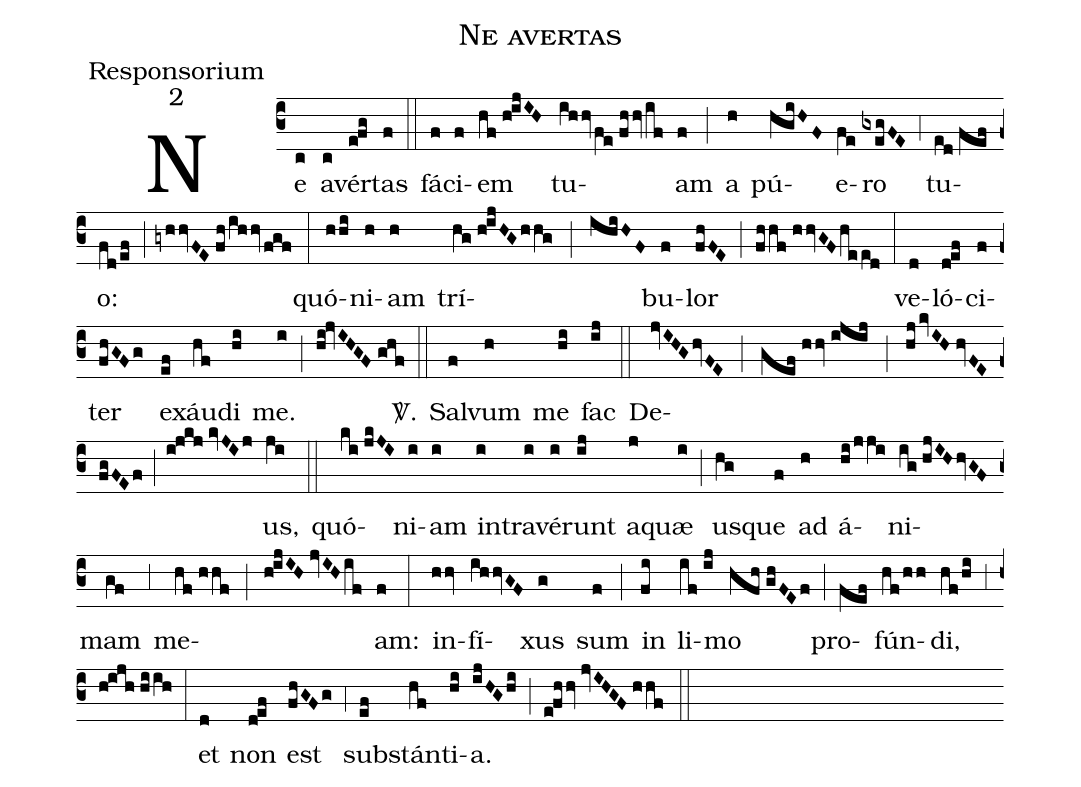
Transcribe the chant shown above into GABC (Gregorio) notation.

name:Ne avertas;
office-part:Responsorium;
mode:2;
%%
(c3) Ne(c) a(c)vér(e!fg)tas(f) (::) fá(f)ci(f)em(hf//h!ijIH) tu(ihhvfe//fhhv/if)am(f) (;) a(h) pú(hgiHF)e(fe)ro(gxegFE) (;4) tu(ed//fef)o:(fd/ef) (;) (gyhhvFE//fh/ihhv/fgf) (:) quó(hhi)ni(h)am(h) trí(hg//h!ijHG/hhg;ihiHF)bu(f)lor(fhFE) (;) (fhhf//hhvGF/heed) (:) ve(d)ló(d!ef)ci(f)ter(fhGFg) ex(ef)áu(hf)di(hi) me.(i) (;) (hi!jvIHGF//ghf) <sp>V/</sp>.(::) Sal(f)vum(h) me(hi) fac(ij) (::) De(jvIHG/hvFE;gef//hhv//ijij;hj/kvIH//hvFE//fgFEf;i!jkj//kvJIj)us,(ji) (::) quó(ki//jkJI)ni(i)am(i) in(i)tra(i)vé(i)runt(ij) a(j)quæ(i) (;) us(hg)que(f) ad(h) á(hi/jji)ni(ig//hjIH/hvGF)mam(gf) (;3) me(hf//hhf;h!ijIH//jvIH/if)am:(f) (:) in(hhv)fí(ihhvGF)xus(g) sum(f) (;) in(fi) li(if//ij)mo(hfh//ghFEf) (;) pro(fef)fún(hf/hh)di,(hf/hi) (;3) (h!ijh//hiih) (:) et(d) non(d!ef) est(fhGFg) (;4) sub(ef)stán(hf)ti(hi)a.(ijHG/hi) (;) (e!fhhv//jvIHGF//hhf) (::)
